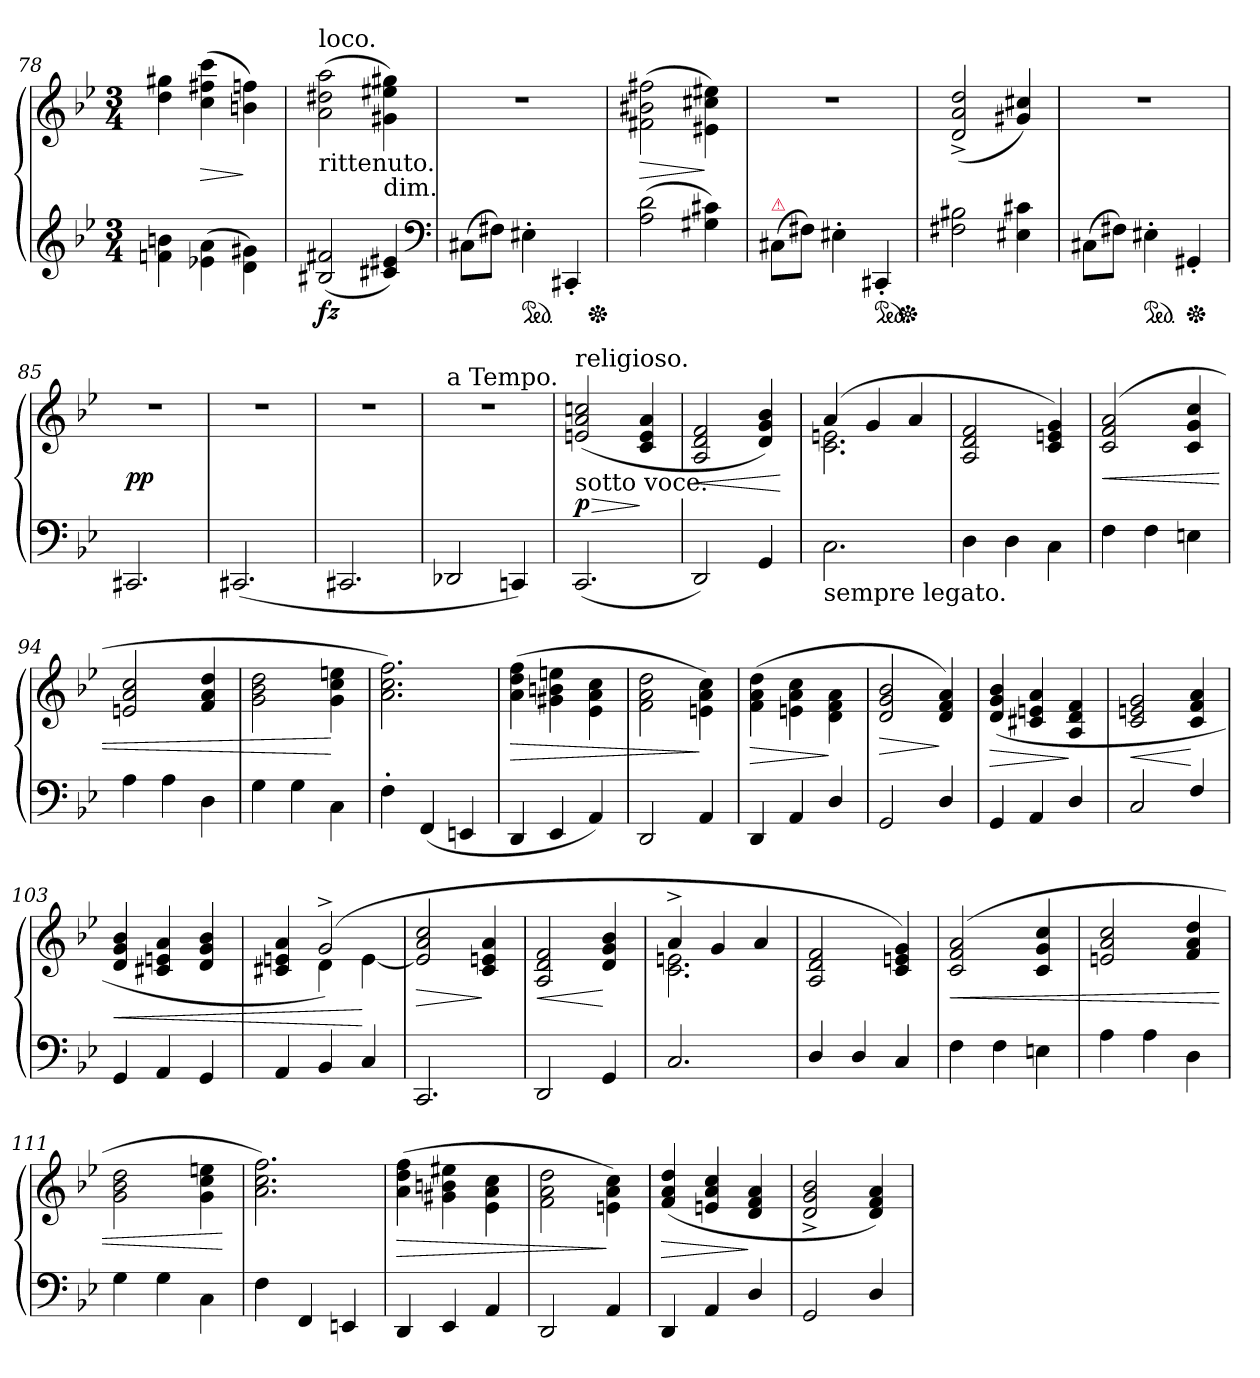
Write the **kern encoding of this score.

**kern	**kern	**dynam
*part1	*part1	*part1
*staff2	*staff1	*staff1/2
*clefG2	*clefG2	*
*k[b-e-]	*k[b-e-]	*
*g:	*g:	*
*M3/4	*M3/4	*
=78	=78	=78
4fn\ 4bn\	4dd\ 4gg#X\	.
(4e-X\ 4a\	(>4cc\ 4ff#X\ 4ccc\	>
4d\ 4g#X\)	4bn\ 4ffn\)	]
=79	=79	=79
!	!LO:TX:b:t=rittenuto.	!
!	!LO:TX:a:t=loco.	!
!	!	!LO:DY:b=2
(2B#X 2f#X	(2a 2dd#X 2aa	fz
!	!LO:TX:c:t=dim.	!
4c#X 4e#X)	4g#X 4ee#X 4gg#X)	.
*clefF4	*	*
=80	=80	=80
(8C#XL	2.rdd	.
8F#XJ)	.	.
*ped	*	*
4E#X'>	.	.
4CC#X'<	.	.
*Xped	*	*
=81	=81	=81
(2A 2d	(2f#X 2b#X 2ff#X	>
4G#X 4c#X)	4e#X\ 4cc#X\ 4ee#X\)	]
=82	=82	=82
!LO:TX:a:color=crimson:t=⚠	!	!
(8C#XL	2.rdd	.
8F#XJ)	.	.
4E#X'>	.	.
*ped	*	*
4CC#X'<	.	.
*Xped	*	*
=83	=83	=83
2F#X 2B#X	(2d^> 2a^> 2dd^>	.
4E#X 4c#X	4g#X 4cc#X)	.
=84	=84	=84
(8C#XL	2.rdd	.
8F#XJ)	.	.
*ped	*	*
4E#X'>	.	.
*Xped	*	*
4GG#X'<	.	.
=85	=85	=85
2.CC#X	2.rdd	pp
=86	=86	=86
(2.CC#X	2.rdd	.
=87	=87	=87
2.CC#X	2.rdd	.
=88	=88	=88
!	!LO:TX:a:t=a Tempo.	!
2DD-X	2.r	.
4CCn)	.	.
=89	=89	=89
!	!LO:TX:a:t=religioso.	!
!	!LO:TX:b:t=sotto voce.	!
(2.CC	(2en 2a 2ccn	> p
.	4c 4e 4a	]
=90	=90	=90
2DD)	2A 2d 2f	<
4GG	4d 4g 4b-)	.
.	.	[
=91	=91	=91
*	*^	*
!LO:TX:b:t=sempre legato.	!	!	!
2.C\	(>4a	2.c 2.en	.
.	4g	.	.
.	4a	.	.
*	*v	*v	*
=92	=92	=92
4D	2A 2d 2f	.
4D	.	.
4C\	4c 4en 4g)	.
=93	=93	=93
4F	(>2c 2f 2a	<
4F	.	.
4En	4c 4g 4cc	.
=94	=94	=94
4A	2en 2a 2cc	.
4A	.	.
4D	4f 4a 4dd	.
=95	=95	=95
4G	2g 2b- 2dd	.
4G	.	.
4C\	4g 4cc 4een	[
=96	=96	=96
4F'>	2.a 2.cc 2.ff)	.
(4FF	.	.
4EEn	.	.
=97	=97	=97
4DD	(4a 4dd 4ff	>
4EE-	4g#X 4bn 4een	.
4AA)	4e-\ 4a\ 4cc\	.
=98	=98	=98
2DD	2f\ 2a\ 2dd\	.
4AA	4en\ 4a\ 4cc\)	]
=99	=99	=99
4DD	(>4f\ 4a\ 4dd\	>
4AA	4en\ 4a\ 4cc\	.
4D/	4d\ 4f\ 4a\	]
=100	=100	=100
2GG	2d 2g 2b-	>
4D/	4d 4f 4a)	]
=101	=101	=101
4GG	(>4d 4g 4b-	>
4AA	4c#X 4en 4a	.
4D/	4A 4d 4f	]
=102	=102	=102
2C	2c 2en 2g	<
4F/	4c 4f 4a	[
=103	=103	=103
4GG	4d 4g 4b-	<
4AA	4c#X 4en 4a	.
4GG	4d 4g 4b-	.
=104	=104	=104
*	*^	*
4AA	4c#X 4en 4a	4rFyy	.
4BB-	(2g^)	4d	.
4C	.	[4e	[
*	*v	*v	*
=105	=105	=105
2.CC	2en] 2a 2cc	>
.	4c 4e 4a	]
=106	=106	=106
2DD	2A 2d 2f	<
4GG	4d 4g 4b-	[
=107	=107	=107
*	*^	*
2.C	4a^>	2.c 2.en	.
.	4g	.	.
.	4a	.	.
*	*v	*v	*
=108	=108	=108
4D/	2A 2d 2f	.
4D/	.	.
4C	4c 4en 4g)	.
=109	=109	=109
4F	(>2c 2f 2a	<
4F	.	.
4En	4c 4g 4cc	.
=110	=110	=110
4A	2en 2a 2cc	.
4A	.	.
4D	4f 4a 4dd	.
=111	=111	=111
4G	2g 2b- 2dd	.
4G	.	.
4C\	4g 4cc 4een	.
.	.	[
=112	=112	=112
4F	2.a 2.cc 2.ff)	.
4FF	.	.
4EEn	.	.
=113	=113	=113
4DD	(4a 4dd 4ff	>
4EE-	4g#X 4bn 4ee#X	.
4AA	4e-\ 4a\ 4cc\	.
=114	=114	=114
2DD	2f\ 2a\ 2dd\	.
4AA	4en\ 4a\ 4cc\)	]
=115	=115	=115
4DD	(4f 4a 4dd	>
4AA	4en 4a 4cc	.
4D/	4d 4f 4a	]
=116	=116	=116
2GG	2d^< 2g^< 2b-^<	.
4D/	4d 4f 4a)	.
=	=	=
*-	*-	*-
